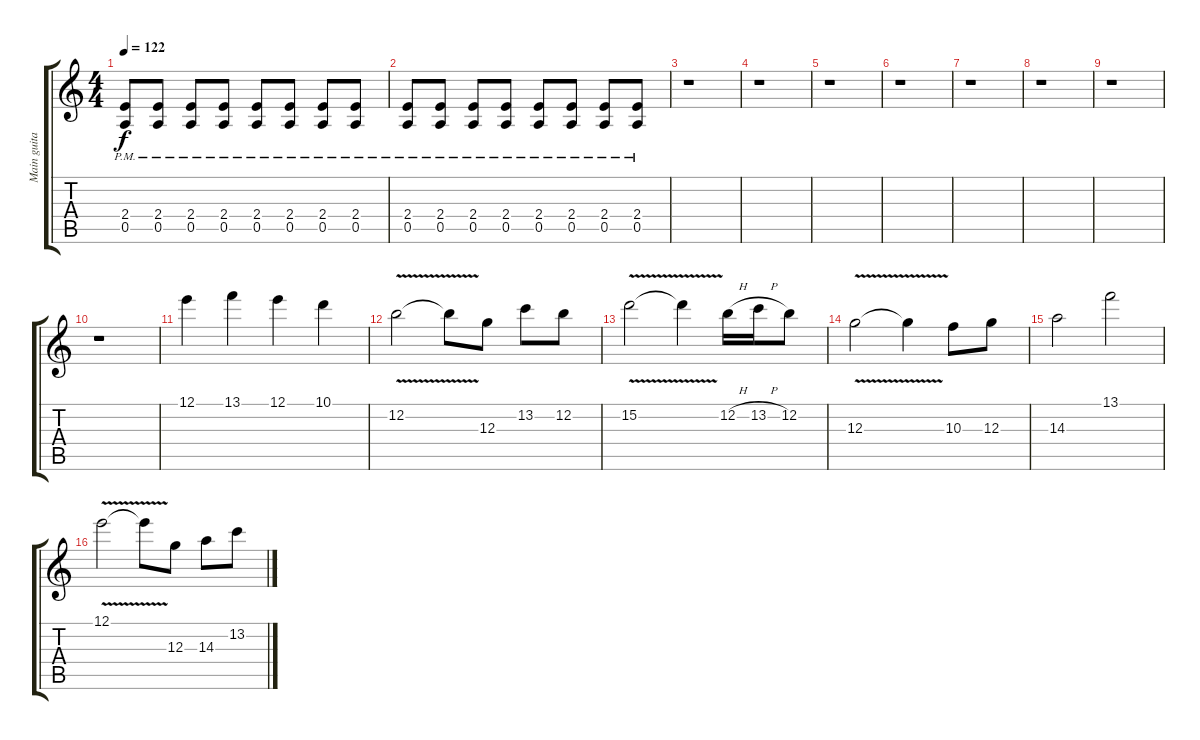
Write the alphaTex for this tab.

\track ("Main guitar" "Main guita") {instrument distortionguitar}
\staff {score tabs}
\tuning (E4 B3 G3 D3 A2 E2) {hide}
\ts (4 4)
\tempo 122
\clef g2
\ks c
(2.4{pm} 0.5{pm}).8{dy f} (2.4{pm} 0.5{pm}).8 (2.4{pm} 0.5{pm}).8 (2.4{pm} 0.5{pm}).8 (2.4{pm} 0.5{pm}).8 (2.4{pm} 0.5{pm}).8 (2.4{pm} 0.5{pm}).8 (2.4{pm} 0.5{pm}).8 |
(2.4{pm} 0.5{pm}).8 (2.4{pm} 0.5{pm}).8 (2.4{pm} 0.5{pm}).8 (2.4{pm} 0.5{pm}).8 (2.4{pm} 0.5{pm}).8 (2.4{pm} 0.5{pm}).8 (2.4{pm} 0.5{pm}).8 (2.4{pm} 0.5{pm}).8 |
r.1 |
r.1 |
r.1 |
r.1 |
r.1 |
r.1 |
r.1 |
r.1 |
12.1.4{volume 14 balance 12} 13.1.4 12.1.4 10.1.4 |
12.2{v}.2 12.2{t}.8 12.3.8 13.2.8 12.2.8 |
15.2{v}.2 15.2{t}.4 12.2{h}.16 13.2{h}.16 12.2.8 |
12.3{v}.2 12.3{t}.4 10.3.8 12.3.8 |
14.3.2 13.1.2 |
12.1{v}.2 12.1{t}.8 12.3.8 14.3.8 13.2.8
